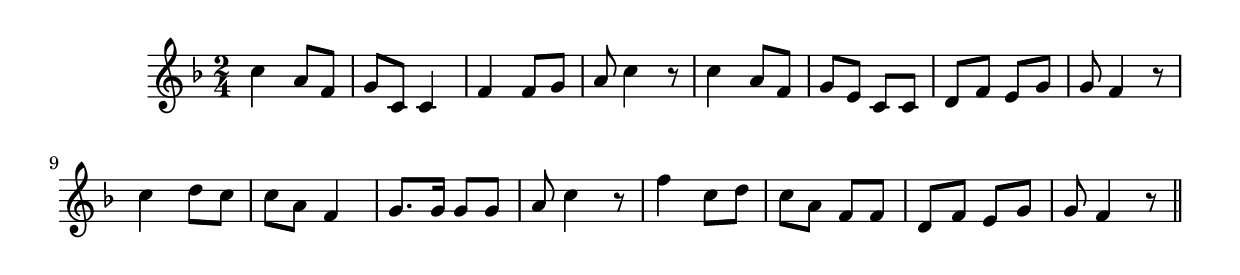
\version "2.14.0"
%{\header {
  title = "The Blue Juniata"
  composer = "M.D. Sullivan"
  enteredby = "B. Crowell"
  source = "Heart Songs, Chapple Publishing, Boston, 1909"
}%}
\score{{\key f \major
\time 2/4
%{\tempo 4=100
%}\relative c'' {
  c4 a8 f | g c, c4 | f4 f8 g | a8 c4 r8 |
  c4 a8 f | g e c c | d f e g | g8 f4 r8 |
  c'4 d8 c | c8 a f4 | g8. g16 g8 g  | a8 c4 r8 |
  f4 c8 d | c a f f | d8 f e g | g8 f4 r8
  \bar "||"
}


}}